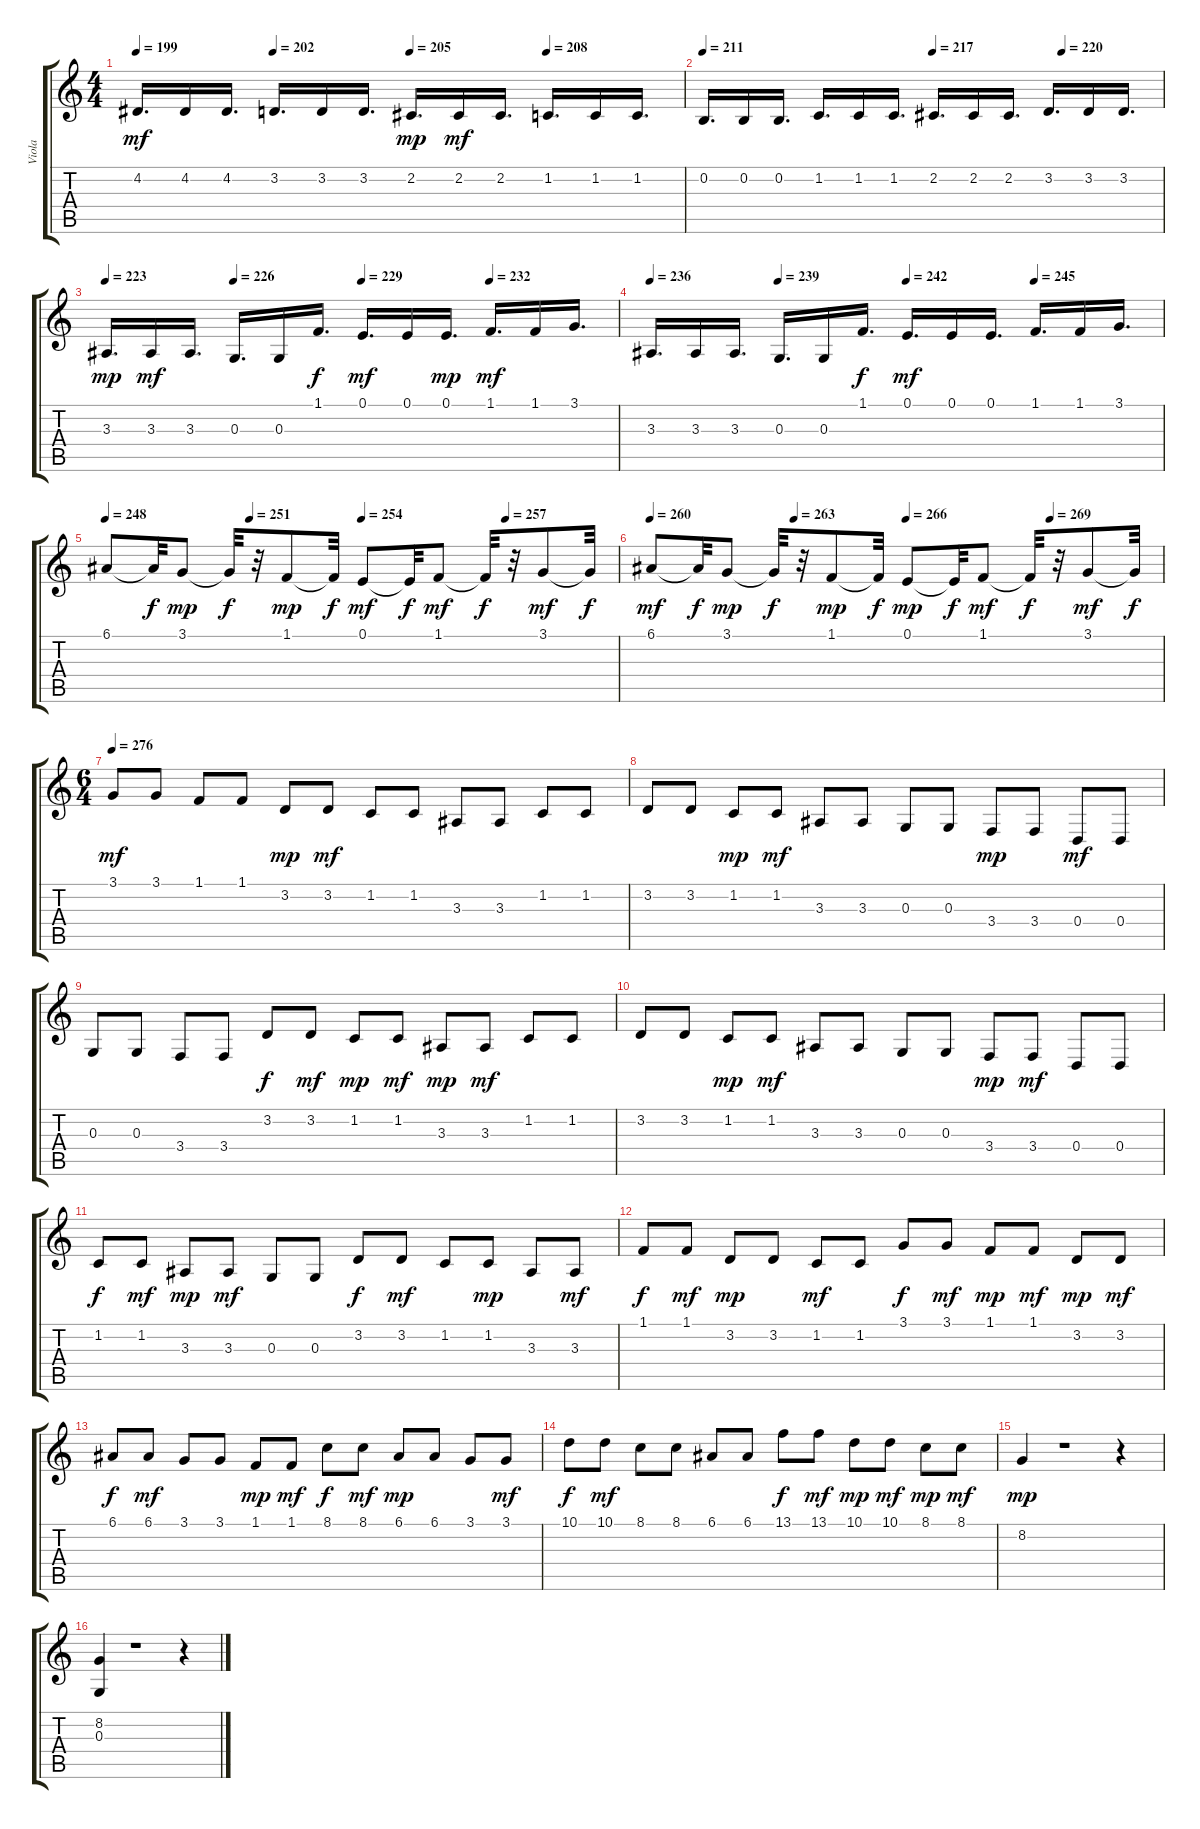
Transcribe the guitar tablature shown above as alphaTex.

\track ("Viola" "Viola") {instrument stringensemble1}
\staff {score tabs}
\tuning (E4 B3 G3 D3 A2 E2) {hide}
\ts (4 4)
\tempo 199
\tempo (202 0.25)
\tempo (205 0.5)
\tempo (208 0.75)
\clef g2
\ks c
4.2.16{d dy mf} 4.2.16 4.2.16{d} 3.2.16{d} 3.2.16 3.2.16{d} 2.2.16{d dy mp} 2.2.16{dy mf} 2.2.16{d} 1.2.16{d} 1.2.16 1.2.16{d} |
\tempo 211
\tempo (217 0.5)
\tempo (220 0.78125)
0.2.16{d} 0.2.16 0.2.16{d} 1.2.16{d} 1.2.16 1.2.16{d} 2.2.16{d} 2.2.16 2.2.16{d} 3.2.16{d} 3.2.16 3.2.16{d} |
\tempo 223
\tempo (226 0.25)
\tempo (229 0.5)
\tempo (232 0.75)
3.3.16{d dy mp} 3.3.16{dy mf} 3.3.16{d} 0.3.16{d} 0.3.16 1.1.16{d dy f} 0.1.16{d dy mf} 0.1.16 0.1.16{d dy mp} 1.1.16{d dy mf} 1.1.16 3.1.16{d} |
\tempo 236
\tempo (239 0.25)
\tempo (242 0.5)
\tempo (245 0.75)
3.3.16{d} 3.3.16 3.3.16{d} 0.3.16{d} 0.3.16 1.1.16{d dy f} 0.1.16{d dy mf} 0.1.16 0.1.16{d} 1.1.16{d} 1.1.16 3.1.16{d} |
\tempo 248
\tempo (251 0.28125)
\tempo (254 0.5)
\tempo (257 0.78125)
6.1.8 6.1{t}.32{dy f} 3.1.8{dy mp} 3.1{t}.32{dy f} r.32 1.1.8{dy mp} 1.1{t}.32{dy f} 0.1.8{dy mf} 0.1{t}.32{dy f} 1.1.8{dy mf} 1.1{t}.32{dy f} r.32 3.1.8{dy mf} 3.1{t}.32{dy f} |
\tempo 260
\tempo (263 0.28125)
\tempo (266 0.5)
\tempo (269 0.78125)
6.1.8{dy mf} 6.1{t}.32{dy f} 3.1.8{dy mp} 3.1{t}.32{dy f} r.32 1.1.8{dy mp} 1.1{t}.32{dy f} 0.1.8{dy mp} 0.1{t}.32{dy f} 1.1.8{dy mf} 1.1{t}.32{dy f} r.32 3.1.8{dy mf} 3.1{t}.32{dy f} |
\ts (6 4)
\tempo 276
3.1.8{dy mf} 3.1.8 1.1.8 1.1.8 3.2.8{dy mp} 3.2.8{dy mf} 1.2.8 1.2.8 3.3.8 3.3.8 1.2.8 1.2.8 |
3.2.8 3.2.8 1.2.8{dy mp} 1.2.8{dy mf} 3.3.8 3.3.8 0.3.8 0.3.8 3.4.8{dy mp} 3.4.8 0.4.8{dy mf} 0.4.8 |
0.3.8 0.3.8 3.4.8 3.4.8 3.2.8{dy f} 3.2.8{dy mf} 1.2.8{dy mp} 1.2.8{dy mf} 3.3.8{dy mp} 3.3.8{dy mf} 1.2.8 1.2.8 |
3.2.8 3.2.8 1.2.8{dy mp} 1.2.8{dy mf} 3.3.8 3.3.8 0.3.8 0.3.8 3.4.8{dy mp} 3.4.8{dy mf} 0.4.8 0.4.8 |
1.2.8{dy f} 1.2.8{dy mf} 3.3.8{dy mp} 3.3.8{dy mf} 0.3.8 0.3.8 3.2.8{dy f} 3.2.8{dy mf} 1.2.8 1.2.8{dy mp} 3.3.8 3.3.8{dy mf} |
1.1.8{dy f} 1.1.8{dy mf} 3.2.8{dy mp} 3.2.8 1.2.8{dy mf} 1.2.8 3.1.8{dy f} 3.1.8{dy mf} 1.1.8{dy mp} 1.1.8{dy mf} 3.2.8{dy mp} 3.2.8{dy mf} |
6.1.8{dy f} 6.1.8{dy mf} 3.1.8 3.1.8 1.1.8{dy mp} 1.1.8{dy mf} 8.1.8{dy f} 8.1.8{dy mf} 6.1.8{dy mp} 6.1.8 3.1.8 3.1.8{dy mf} |
10.1.8{dy f} 10.1.8{dy mf} 8.1.8 8.1.8 6.1.8 6.1.8 13.1.8{dy f} 13.1.8{dy mf} 10.1.8{dy mp} 10.1.8{dy mf} 8.1.8{dy mp} 8.1.8{dy mf} |
8.2.4{dy mp} r.1 r.4 |
(8.2 0.3).4 r.1 r.4
